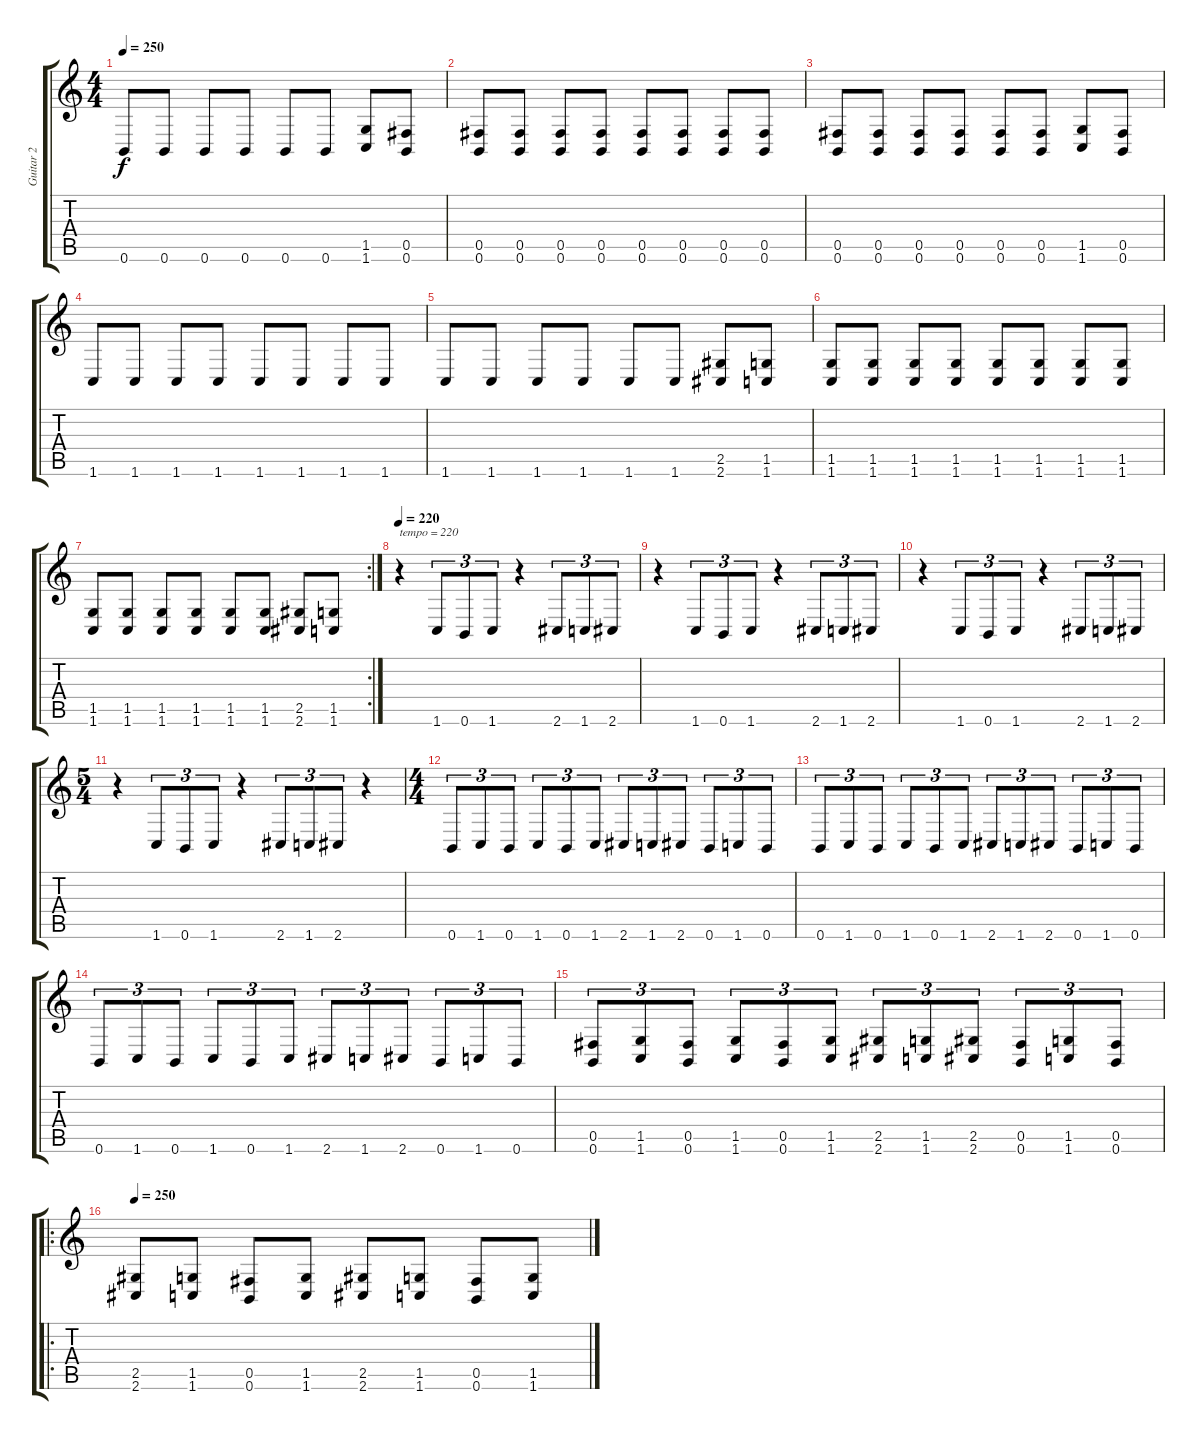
\track ("Guitar 2" "Guitar 2") {instrument overdrivenguitar}
\staff {score tabs}
\tuning (Db4 Ab3 E3 B2 Gb2 B1) {hide}
\ts (4 4)
\tempo 250
\clef g2
\ks c
0.6.8{dy f} 0.6.8 0.6.8 0.6.8 0.6.8 0.6.8 (1.5 1.6).8 (0.5 0.6).8 |
(0.5 0.6).8 (0.5 0.6).8 (0.5 0.6).8 (0.5 0.6).8 (0.5 0.6).8 (0.5 0.6).8 (0.5 0.6).8 (0.5 0.6).8 |
(0.5 0.6).8 (0.5 0.6).8 (0.5 0.6).8 (0.5 0.6).8 (0.5 0.6).8 (0.5 0.6).8 (1.5 1.6).8 (0.5 0.6).8 |
1.6.8 1.6.8 1.6.8 1.6.8 1.6.8 1.6.8 1.6.8 1.6.8 |
1.6.8 1.6.8 1.6.8 1.6.8 1.6.8 1.6.8 (2.5 2.6).8 (1.5 1.6).8 |
(1.5 1.6).8 (1.5 1.6).8 (1.5 1.6).8 (1.5 1.6).8 (1.5 1.6).8 (1.5 1.6).8 (1.5 1.6).8 (1.5 1.6).8 |
\rc 2
(1.5 1.6).8 (1.5 1.6).8 (1.5 1.6).8 (1.5 1.6).8 (1.5 1.6).8 (1.5 1.6).8 (2.5 2.6).8 (1.5 1.6).8 |
\tempo 220
r.4{txt "tempo = 220"} 1.6.8{tu (3 2)} 0.6.8{tu (3 2)} 1.6.8{tu (3 2)} r.4 2.6.8{tu (3 2)} 1.6.8{tu (3 2)} 2.6.8{tu (3 2)} |
r.4 1.6.8{tu (3 2)} 0.6.8{tu (3 2)} 1.6.8{tu (3 2)} r.4 2.6.8{tu (3 2)} 1.6.8{tu (3 2)} 2.6.8{tu (3 2)} |
r.4 1.6.8{tu (3 2)} 0.6.8{tu (3 2)} 1.6.8{tu (3 2)} r.4 2.6.8{tu (3 2)} 1.6.8{tu (3 2)} 2.6.8{tu (3 2)} |
\ts (5 4)
r.4 1.6.8{tu (3 2)} 0.6.8{tu (3 2)} 1.6.8{tu (3 2)} r.4 2.6.8{tu (3 2)} 1.6.8{tu (3 2)} 2.6.8{tu (3 2)} r.4 |
\ts (4 4)
0.6.8{tu (3 2)} 1.6.8{tu (3 2)} 0.6.8{tu (3 2)} 1.6.8{tu (3 2)} 0.6.8{tu (3 2)} 1.6.8{tu (3 2)} 2.6.8{tu (3 2)} 1.6.8{tu (3 2)} 2.6.8{tu (3 2)} 0.6.8{tu (3 2)} 1.6.8{tu (3 2)} 0.6.8{tu (3 2)} |
0.6.8{tu (3 2)} 1.6.8{tu (3 2)} 0.6.8{tu (3 2)} 1.6.8{tu (3 2)} 0.6.8{tu (3 2)} 1.6.8{tu (3 2)} 2.6.8{tu (3 2)} 1.6.8{tu (3 2)} 2.6.8{tu (3 2)} 0.6.8{tu (3 2)} 1.6.8{tu (3 2)} 0.6.8{tu (3 2)} |
0.6.8{tu (3 2)} 1.6.8{tu (3 2)} 0.6.8{tu (3 2)} 1.6.8{tu (3 2)} 0.6.8{tu (3 2)} 1.6.8{tu (3 2)} 2.6.8{tu (3 2)} 1.6.8{tu (3 2)} 2.6.8{tu (3 2)} 0.6.8{tu (3 2)} 1.6.8{tu (3 2)} 0.6.8{tu (3 2)} |
(0.5 0.6).8{tu (3 2)} (1.5 1.6).8{tu (3 2)} (0.5 0.6).8{tu (3 2)} (1.5 1.6).8{tu (3 2)} (0.5 0.6).8{tu (3 2)} (1.5 1.6).8{tu (3 2)} (2.5 2.6).8{tu (3 2)} (1.5 1.6).8{tu (3 2)} (2.5 2.6).8{tu (3 2)} (0.5 0.6).8{tu (3 2)} (1.5 1.6).8{tu (3 2)} (0.5 0.6).8{tu (3 2)} |
\ro
\tempo 250
(2.5 2.6).8 (1.5 1.6).8 (0.5 0.6).8 (1.5 1.6).8 (2.5 2.6).8 (1.5 1.6).8 (0.5 0.6).8 (1.5 1.6).8
